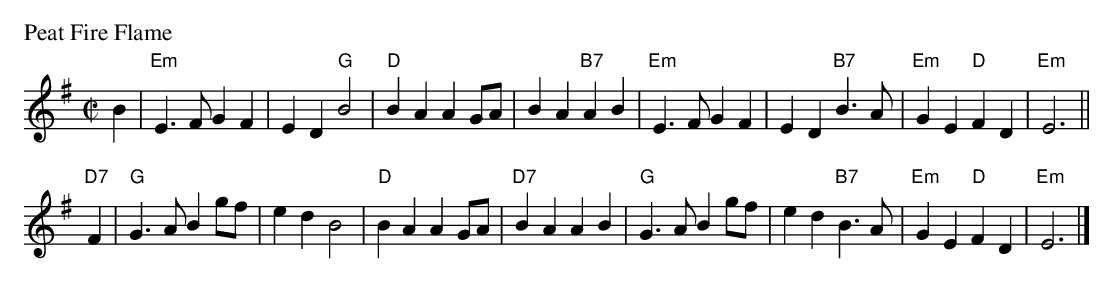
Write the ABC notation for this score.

X:1
P: Peat Fire Flame
M: C|
L: 1/4
K: Em
B \
| "Em"E>F GF | ED "G"B2 | "D"BA AG/A/ | BA "B7"AB \
| "Em"E>F GF | ED "B7"B>A | "Em"GE "D"FD | "Em"E3 ||
"D7"F \
| "G"G>A Bg/f/ | ed B2 | "D"BA AG/A/ | "D7"BA AB \
| "G"G>A Bg/f/ | ed "B7"B>A | "Em"GE "D"FD | "Em"E3 |]
